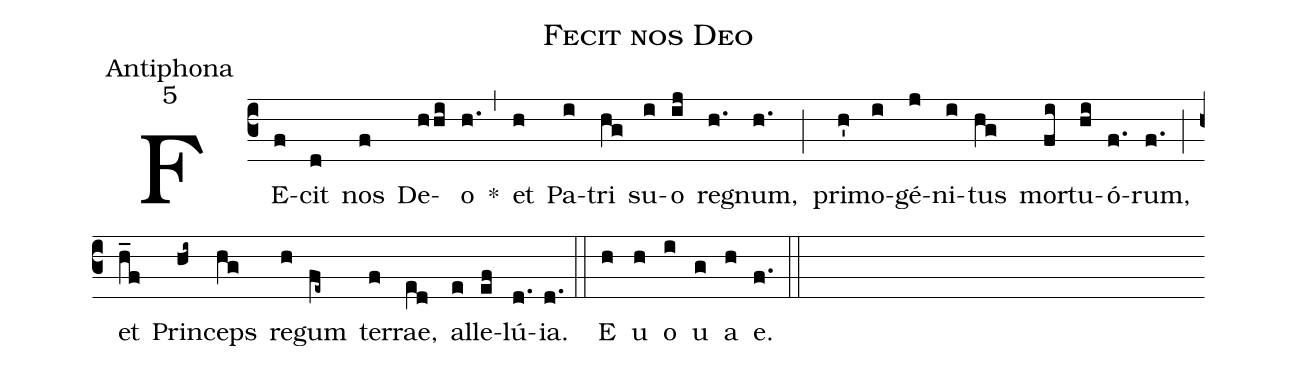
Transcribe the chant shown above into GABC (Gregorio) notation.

name:Fecit nos Deo;
office-part:Antiphona;
mode:5;
%%
(c3) FE(f)cit(d) nos(f) De(hhi)o(h.) *(,) et(h) Pa(i)tri(hg) su(i)o(ij) re(h.)gnum,(h.) (;) pri(h')mo(i)gé(j)ni(i)tus(hg) mor(fi)tu(hi)ó(f.)rum,(f.) (;) et(h_f) Prin(hi~)ceps(hg) re(h)gum(fe~) ter(f)rae,(e[ll:1]d) al(e)le(ef)lú(d.){ia}.(d.) (::) <eu>E(h) u(h) o(i) u(g) a(h) e.</eu>(f.) (::)
